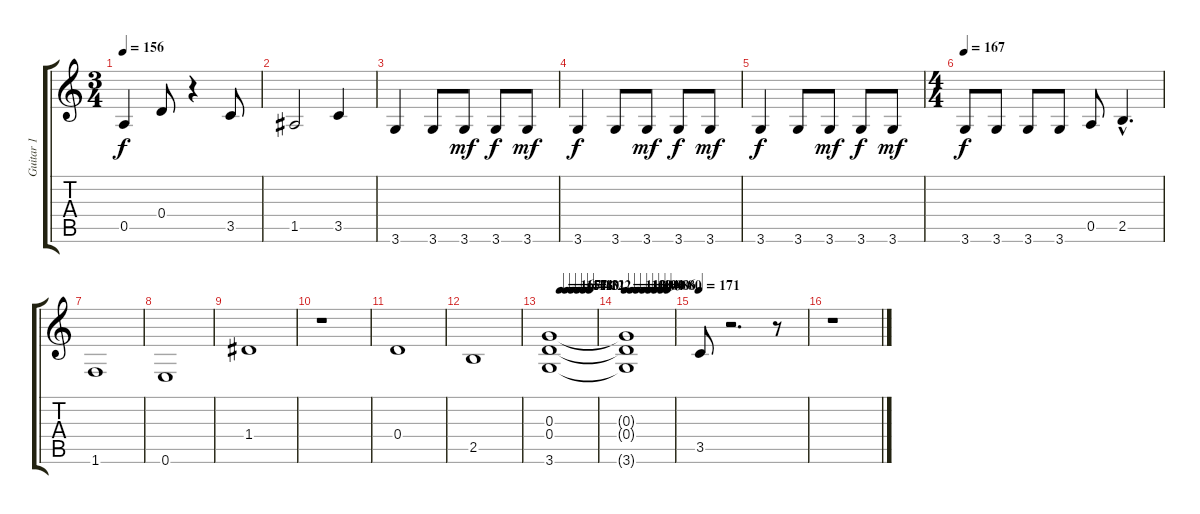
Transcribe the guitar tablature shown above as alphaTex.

\track ("Guitar 1" "Guitar 1") {instrument distortionguitar}
\staff {score tabs}
\tuning (E4 B3 G3 D3 A2 E2) {hide}
\ts (3 4)
\tempo 156
\clef g2
\ks c
0.5.4{dy f} 0.4.8 r.4 3.5.8 |
1.5.2 3.5.4 |
3.6.4 3.6.8 3.6.8{dy mf} 3.6.8{dy f} 3.6.8{dy mf} |
3.6.4{dy f} 3.6.8 3.6.8{dy mf} 3.6.8{dy f} 3.6.8{dy mf} |
3.6.4{dy f} 3.6.8 3.6.8{dy mf} 3.6.8{dy f} 3.6.8{dy mf} |
\ts (4 4)
\tempo 167
3.6.8{dy f} 3.6.8 3.6.8 3.6.8 0.5.8 2.5{hac}.4{d} |
1.6.1 |
0.6.1 |
1.4.1 |
r.1 |
0.4.1 |
2.5.1 |
\tempo (167 0.25)
\tempo (157 0.375)
\tempo (148 0.5)
\tempo (140 0.625)
\tempo (131 0.75)
\tempo (122 0.875)
(0.3 0.4 3.6).1 |
\tempo 113
\tempo (108 0.125)
\tempo (104 0.25)
\tempo (100 0.375)
\tempo (94 0.5)
\tempo (90 0.625)
\tempo (86 0.75)
\tempo (80 0.875)
(0.3{t} 0.4{t} 3.6{t}).1 |
\tempo 171
3.5.8 r.2{d} r.8 |
r.1
